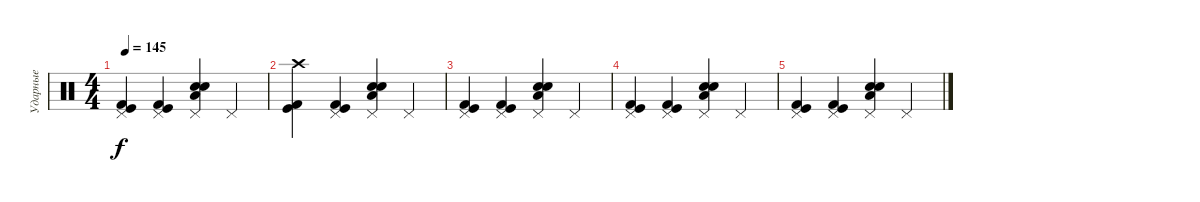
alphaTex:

\track ("Ударные" "Ударные") {instrument percussion}
\staff {score}
\articulation defaults
\ts (4 4)
\tempo 145
\clef neutral
\ks c
("Pedal Hi-Hat (hit)" "Kick (hit) 2" "Kick (hit)").4{dy f} ("Pedal Hi-Hat (hit)" "Kick (hit) 2" "Kick (hit)").4 ("Pedal Hi-Hat (hit)" "Snare (hit) 2" "Electric Snare (hit)" "Low Floor Tom (hit)").4 "Pedal Hi-Hat (hit)".4 |
("Crash high (hit)" "Kick (hit) 2" "Kick (hit)").4 ("Pedal Hi-Hat (hit)" "Kick (hit) 2" "Kick (hit)").4 ("Pedal Hi-Hat (hit)" "Snare (hit) 2" "Electric Snare (hit)" "Low Floor Tom (hit)").4 "Pedal Hi-Hat (hit)".4 |
("Pedal Hi-Hat (hit)" "Kick (hit) 2" "Kick (hit)").4 ("Pedal Hi-Hat (hit)" "Kick (hit) 2" "Kick (hit)").4 ("Pedal Hi-Hat (hit)" "Snare (hit) 2" "Electric Snare (hit)" "Low Floor Tom (hit)").4 "Pedal Hi-Hat (hit)".4 |
("Pedal Hi-Hat (hit)" "Kick (hit) 2" "Kick (hit)").4 ("Pedal Hi-Hat (hit)" "Kick (hit) 2" "Kick (hit)").4 ("Pedal Hi-Hat (hit)" "Snare (hit) 2" "Electric Snare (hit)" "Low Floor Tom (hit)").4 "Pedal Hi-Hat (hit)".4 |
("Pedal Hi-Hat (hit)" "Kick (hit) 2" "Kick (hit)").4 ("Pedal Hi-Hat (hit)" "Kick (hit) 2" "Kick (hit)").4 ("Pedal Hi-Hat (hit)" "Snare (hit) 2" "Electric Snare (hit)" "Low Floor Tom (hit)").4 "Pedal Hi-Hat (hit)".4
